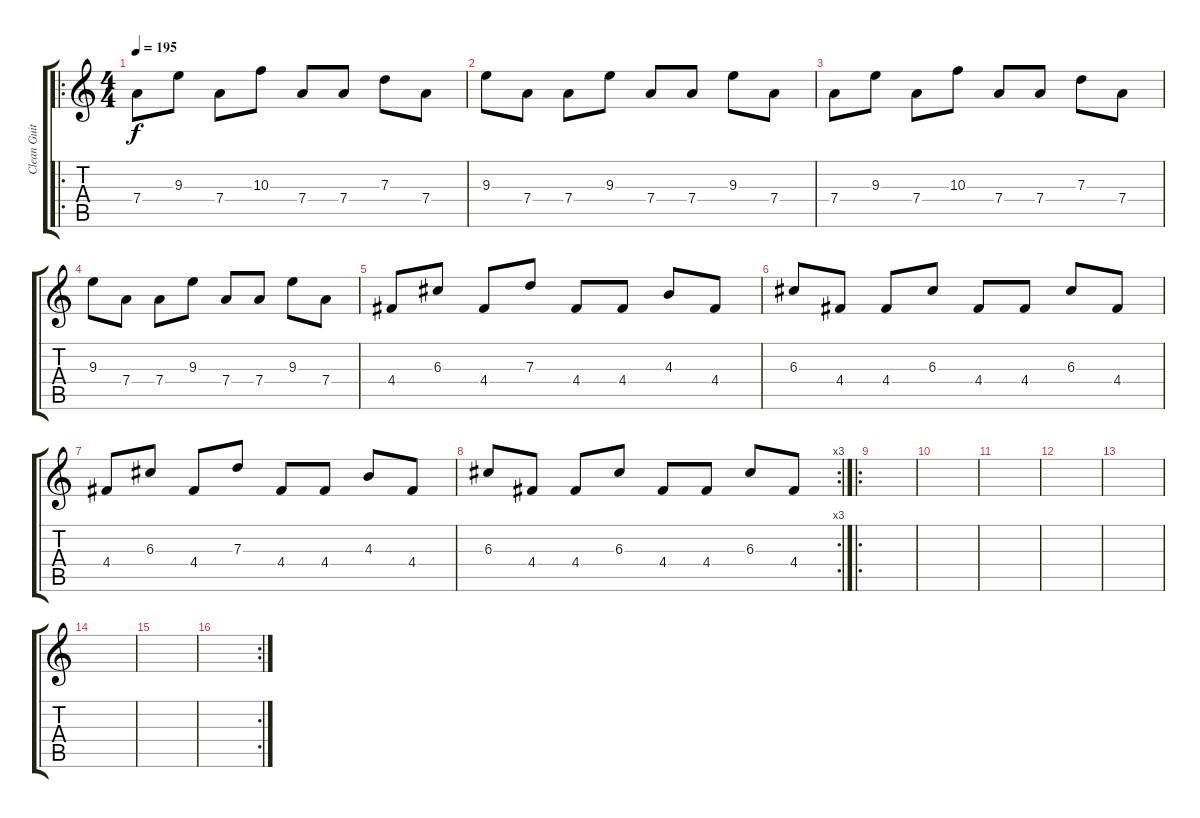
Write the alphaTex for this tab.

\track ("Clean Guitar" "Clean Guit") {instrument acousticguitarnylon}
\staff {score tabs}
\tuning (E4 B3 G3 D3 A2 E2) {hide}
\ro
\ts (4 4)
\tempo 195
\clef g2
\ks c
7.4.8{dy f} 9.3.8 7.4.8 10.3.8 7.4.8 7.4.8 7.3.8 7.4.8 |
9.3.8 7.4.8 7.4.8 9.3.8 7.4.8 7.4.8 9.3.8 7.4.8 |
7.4.8 9.3.8 7.4.8 10.3.8 7.4.8 7.4.8 7.3.8 7.4.8 |
9.3.8 7.4.8 7.4.8 9.3.8 7.4.8 7.4.8 9.3.8 7.4.8 |
4.4.8 6.3.8 4.4.8 7.3.8 4.4.8 4.4.8 4.3.8 4.4.8 |
6.3.8 4.4.8 4.4.8 6.3.8 4.4.8 4.4.8 6.3.8 4.4.8 |
4.4.8 6.3.8 4.4.8 7.3.8 4.4.8 4.4.8 4.3.8 4.4.8 |
\rc 3
6.3.8 4.4.8 4.4.8 6.3.8 4.4.8 4.4.8 6.3.8 4.4.8 |
\ro
|
|
|
|
|
|
|
\rc 2
